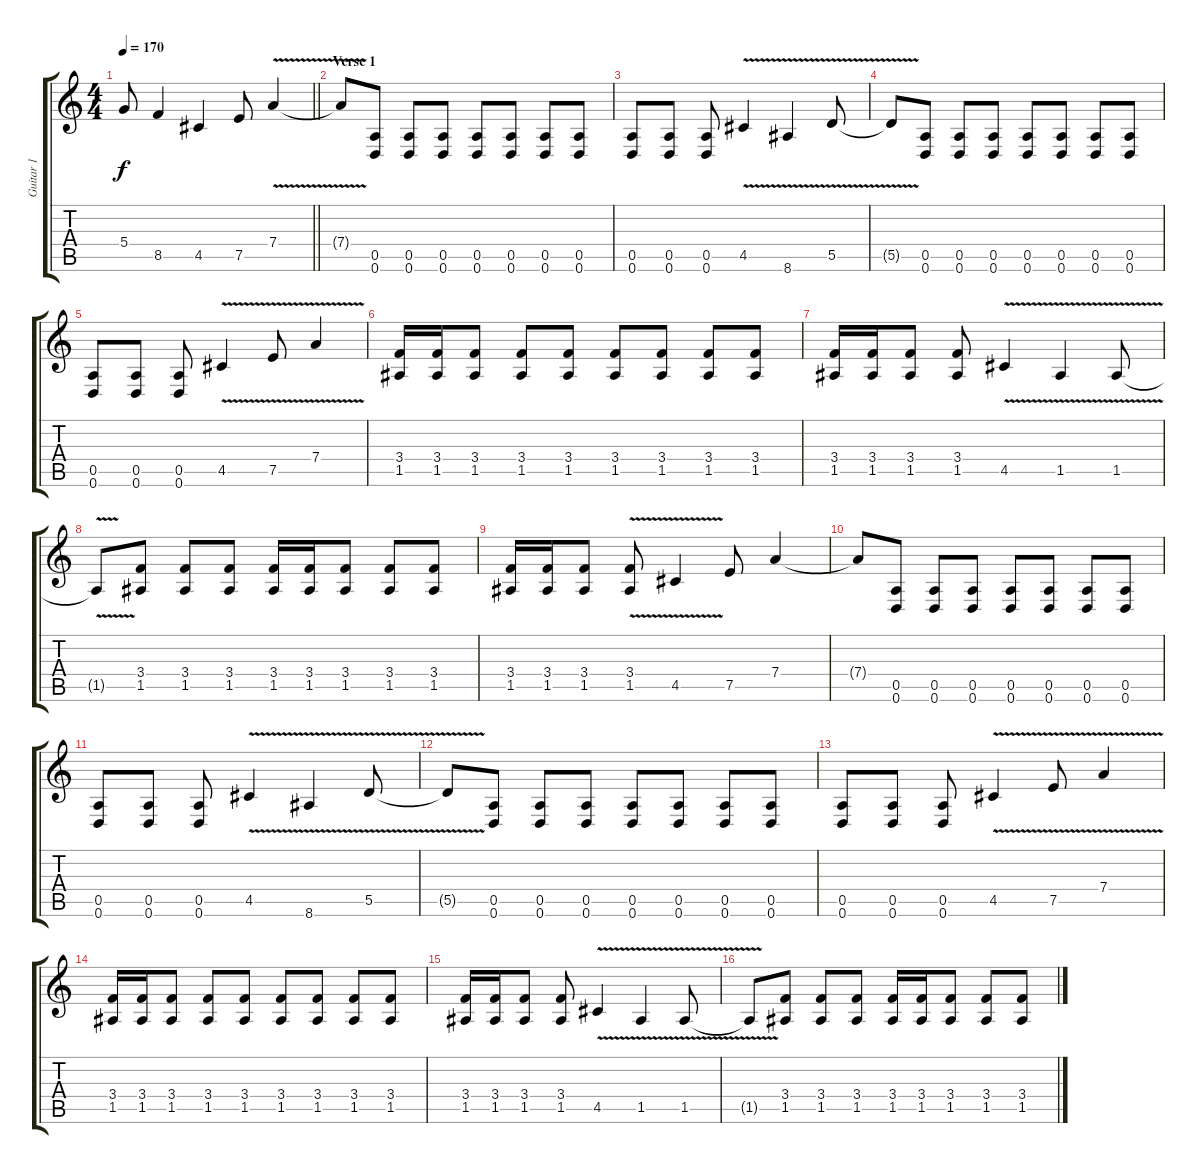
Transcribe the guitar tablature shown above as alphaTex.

\track ("Guitar 1" "Guitar 1") {instrument distortionguitar}
\staff {score tabs}
\tuning (E4 B3 G3 D3 A2 D2) {hide}
\ts (4 4)
\tempo 170
\clef g2
\barLineRight lightlight
\ks c
5.4{t}.8{dy f} 8.5.4 4.5.4 7.5.8 7.4{v}.4 |
\section ("" "Verse 1")
7.4{t}.8{volume 13 balance 0} (0.5 0.6).8 (0.5 0.6).8 (0.5 0.6).8 (0.5 0.6).8 (0.5 0.6).8 (0.5 0.6).8 (0.5 0.6).8 |
(0.5 0.6).8 (0.5 0.6).8 (0.5 0.6).8 4.5{v}.4 8.6{v}.4 5.5{v}.8 |
5.5{t}.8 (0.5 0.6).8 (0.5 0.6).8 (0.5 0.6).8 (0.5 0.6).8 (0.5 0.6).8 (0.5 0.6).8 (0.5 0.6).8 |
(0.5 0.6).8 (0.5 0.6).8 (0.5 0.6).8 4.5{v}.4 7.5{v}.8 7.4{v}.4 |
(3.4 1.5).16 (3.4 1.5).16 (3.4 1.5).8 (3.4 1.5).8 (3.4 1.5).8 (3.4 1.5).8 (3.4 1.5).8 (3.4 1.5).8 (3.4 1.5).8 |
(3.4 1.5).16 (3.4 1.5).16 (3.4 1.5).8 (3.4 1.5).8 4.5{v}.4 1.5{v}.4 1.5{v}.8 |
1.5{t}.8 (3.4 1.5).8 (3.4 1.5).8 (3.4 1.5).8 (3.4 1.5).16 (3.4 1.5).16 (3.4 1.5).8 (3.4 1.5).8 (3.4 1.5).8 |
(3.4 1.5).16 (3.4 1.5).16 (3.4 1.5).8 (3.4 1.5{v}).8 4.5{v}.4 7.5.8 7.4.4 |
7.4{t}.8 (0.5 0.6).8 (0.5 0.6).8 (0.5 0.6).8 (0.5 0.6).8 (0.5 0.6).8 (0.5 0.6).8 (0.5 0.6).8 |
(0.5 0.6).8 (0.5 0.6).8 (0.5 0.6).8 4.5{v}.4 8.6{v}.4 5.5{v}.8 |
5.5{t}.8 (0.5 0.6).8 (0.5 0.6).8 (0.5 0.6).8 (0.5 0.6).8 (0.5 0.6).8 (0.5 0.6).8 (0.5 0.6).8 |
(0.5 0.6).8 (0.5 0.6).8 (0.5 0.6).8 4.5{v}.4 7.5{v}.8 7.4{v}.4 |
(3.4 1.5).16 (3.4 1.5).16 (3.4 1.5).8 (3.4 1.5).8 (3.4 1.5).8 (3.4 1.5).8 (3.4 1.5).8 (3.4 1.5).8 (3.4 1.5).8 |
(3.4 1.5).16 (3.4 1.5).16 (3.4 1.5).8 (3.4 1.5).8 4.5{v}.4 1.5{v}.4 1.5{v}.8 |
1.5{t}.8 (3.4 1.5).8 (3.4 1.5).8 (3.4 1.5).8 (3.4 1.5).16 (3.4 1.5).16 (3.4 1.5).8 (3.4 1.5).8 (3.4 1.5).8
